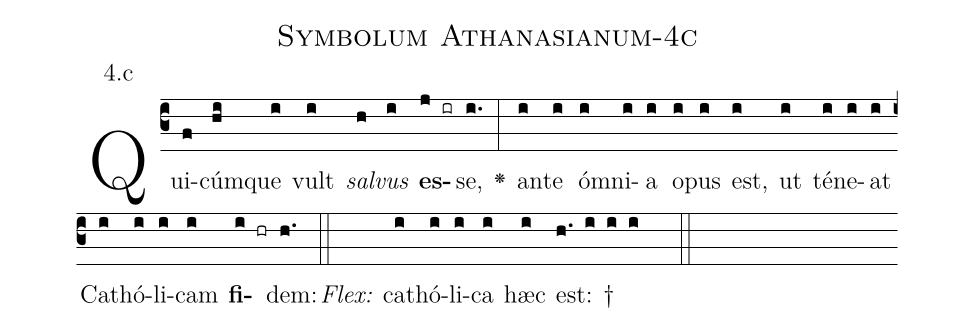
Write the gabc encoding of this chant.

name: Symbolum Athanasianum-4c;
annotation: 4.c;
%%
(c3)Qui(f)cúm(hi)que(i) vult(i) <i>sal</i>(h)<i>vus</i>(i) <b>es</b>(j ir)se,(i.) <v>\greheightstar</v>(:) an(i)te(i) óm(i)ni(i)a(i) o(i)pus(i) est,(i) ut(i) té(i)ne(i)at(i) Ca(i)thó(i)li(i)cam(i) <b>fi</b>(i hr)dem:(h.) (::)
<i>Flex:</i>()  ca(i)thó(i)li(i)ca(i) hæc(i) est: †(h. i i i  ::)

%E(i) u(i) o(i) u(i) a(i) e.(h.) (::)
